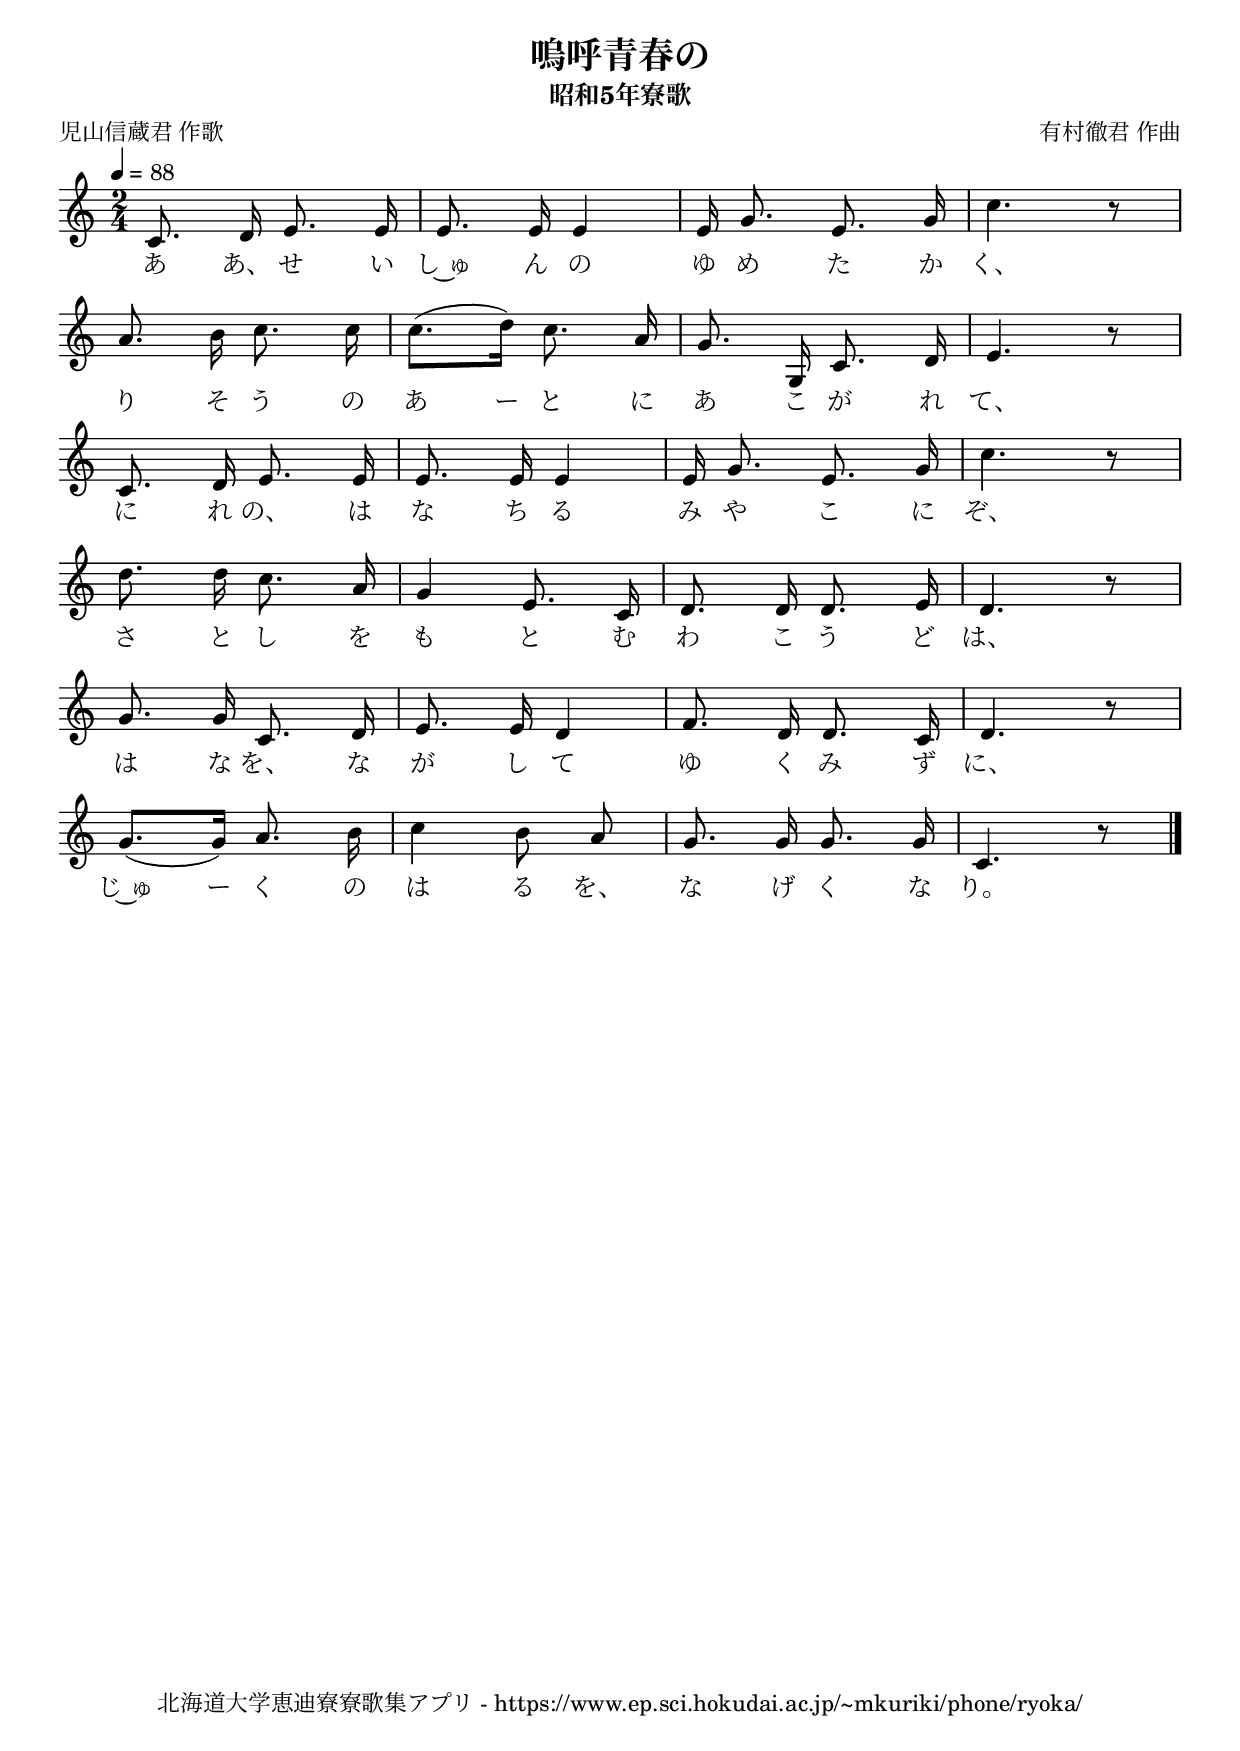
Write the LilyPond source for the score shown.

\version "2.18.2"

\paper {indent = 0}

\header {
  title = "嗚呼青春の"
  subtitle = "昭和5年寮歌"
  composer = "有村徹君 作曲"
  poet = "児山信蔵君 作歌"
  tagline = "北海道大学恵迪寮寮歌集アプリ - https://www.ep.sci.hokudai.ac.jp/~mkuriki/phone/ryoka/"
}


melody = \relative c'{
  \tempo 4 = 88
  \autoBeamOff
  \numericTimeSignature
  \override BreathingSign.text = \markup { \musicglyph #"scripts.upedaltoe" } % ブレスの記号指定
  \key c \major 
  \time 2/4 
  \set melismaBusyProperties = #'()
  c8. d16 e8. e16 |
  e8. e16 e4 |
  e16 g8. e8. g16 |
  c4. r8 | \break
  a8. b16 c8. c16 |
  c8. [(d16)] c8. a16 |
  g8. g,16 c8. d16 |
  e4. r8 | \break
  c8. d16 e8. e16 |
  e8. e16 e4 |
  e16 g8. e8. g16 |
  c4. r8 | \break
  d8. d16 c8. a16 |
  g4 e8. c16 |
  d8. d16 d8. e16 |
  d4. r8 | \break
  g8. g16 c,8. d16 |
  e8. e16 d4 |
  f8. d16 d8. c16 |
  d4. r8 | \break
  g8. [(g16)] a8. b16 |
  c4 b8 a8 |
  g8. g16 g8. g16 |
  c,4. r8 |
  \bar "|." \break
}

text = \lyricmode {
  あ あ、 せ い し~ゅ ん の ゆ め た か く、
  り そ う の あ ー と に あ こ が れ て、
  に れ の、 は な ち る み や こ に ぞ、
  さ と し を も と む わ こ う ど は、
  は な を、 な が し て ゆ く み ず に、
  じ~ゅ ー く の は る を、 な げ く な り。
}

drum = \drummode{
  
}

\score {
  <<
    % ギターコード
    %{
    \new ChordNames \with {midiInstrument = #"acoustic guitar (nylon)"}{
      \set chordChanges = ##t
      \harmony
    }
    %}
    
    % メロディーライン
    \new Voice = "one"{\melody}
    % 歌詞
    \new Lyrics \lyricsto "one" \text
    % 太鼓
    % \new DrumStaff \with{
    %   \remove "Time_signature_engraver"
    %   drumStyleTable = #percussion-style
    %   \override StaffSymbol.line-count = #1
    %   \hide Stem
    % }
    % \drum
  >>
  
\midi {}
\layout {
  \context {
    \Score
    \remove "Bar_number_engraver"
  }
}

}


